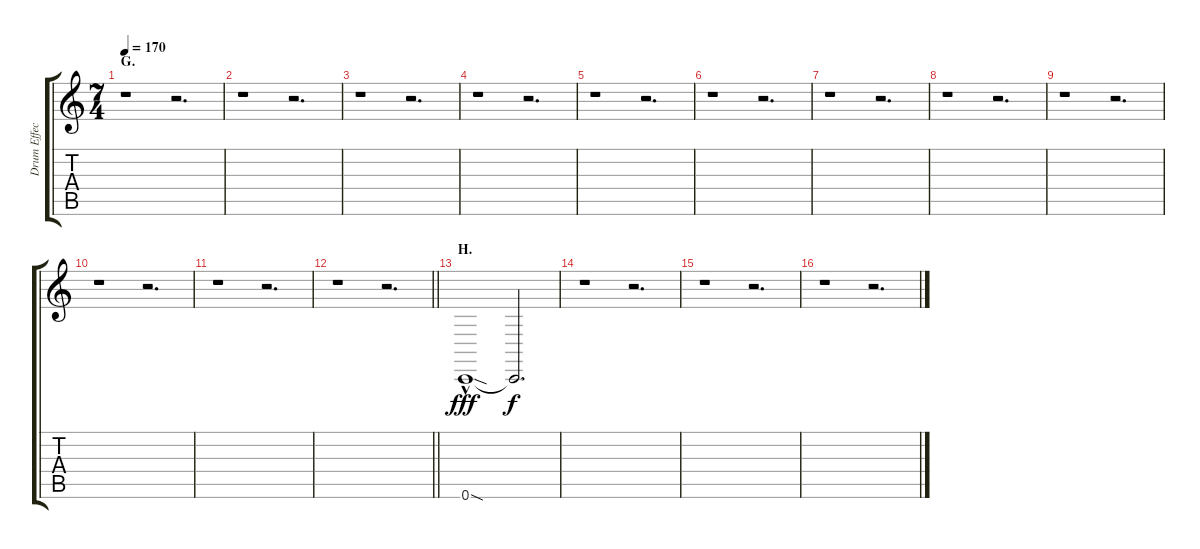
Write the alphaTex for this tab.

\track ("Drum Effects" "Drum Effec") {instrument reversecymbal}
\staff {score tabs}
\tuning (D4 A3 F3 C3 G2 C2) {hide}
\ts (7 4)
\section ("" "G.")
\tempo 170
\clef g2
\ks c
r.1{dy f} r.2{d} |
r.1 r.2{d} |
r.1 r.2{d} |
r.1 r.2{d} |
r.1 r.2{d} |
r.1 r.2{d} |
r.1 r.2{d} |
r.1 r.2{d} |
r.1 r.2{d} |
r.1 r.2{d} |
r.1 r.2{d} |
\barLineRight lightlight
r.1 r.2{d} |
\section ("" "H.")
0.6{sod hac}.1{dy fff volume 16 instrument ocarina} 0.6{t}.2{d dy f} |
r.1 r.2{d} |
r.1 r.2{d} |
r.1 r.2{d}
